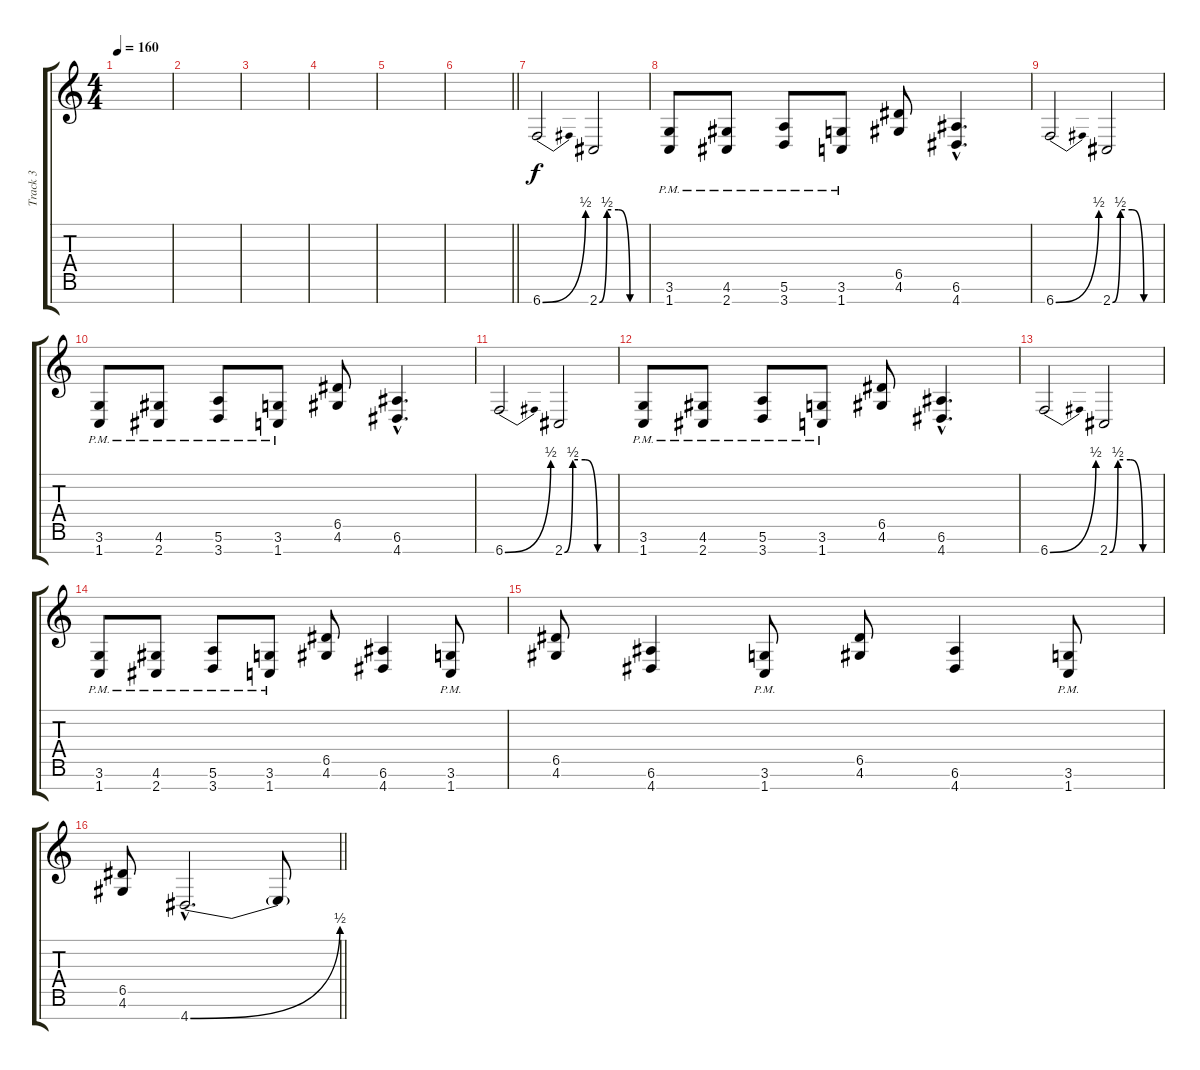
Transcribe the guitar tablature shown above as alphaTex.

\track ("Track 3" "Track 3") {instrument distortionguitar}
\staff {score tabs}
\tuning (E4 B3 G3 D3 A2 E2 B1) {hide}
\ts (4 4)
\tempo 160
\clef g2
\ks c
|
|
|
|
|
\barLineRight lightlight
|
\section ("" "")
6.7{be (bend 0 0 60 2)}.2 2.7{be (custom 0 0 10 2 25 2 40 0 60 0)}.2 |
(3.6{pm} 1.7{pm}).8 (4.6{pm} 2.7{pm}).8 (5.6{pm} 3.7{pm}).8 (3.6{pm} 1.7{pm}).8 (6.5 4.6).8 (6.6{hac} 4.7{hac}).4{d} |
6.7{be (bend 0 0 60 2)}.2 2.7{be (custom 0 0 10 2 25 2 40 0 60 0)}.2 |
(3.6{pm} 1.7{pm}).8 (4.6{pm} 2.7{pm}).8 (5.6{pm} 3.7{pm}).8 (3.6{pm} 1.7{pm}).8 (6.5 4.6).8 (6.6{hac} 4.7{hac}).4{d} |
6.7{be (bend 0 0 60 2)}.2 2.7{be (custom 0 0 10 2 25 2 40 0 60 0)}.2 |
(3.6{pm} 1.7{pm}).8 (4.6{pm} 2.7{pm}).8 (5.6{pm} 3.7{pm}).8 (3.6{pm} 1.7{pm}).8 (6.5 4.6).8 (6.6{hac} 4.7{hac}).4{d} |
6.7{be (bend 0 0 60 2)}.2 2.7{be (custom 0 0 10 2 25 2 40 0 60 0)}.2 |
(3.6{pm} 1.7{pm}).8 (4.6{pm} 2.7{pm}).8 (5.6{pm} 3.7{pm}).8 (3.6{pm} 1.7{pm}).8 (6.5 4.6).8 (6.6 4.7).4 (3.6{pm} 1.7{pm}).8 |
(6.5 4.6).8 (6.6 4.7).4 (3.6{pm} 1.7{pm}).8 (6.5 4.6).8 (6.6 4.7).4 (3.6{pm} 1.7{pm}).8 |
\barLineRight lightlight
(6.5 4.6).8 4.7{be (bend 0 0 60 2) hac}.2{d} 4.7{t}.8
